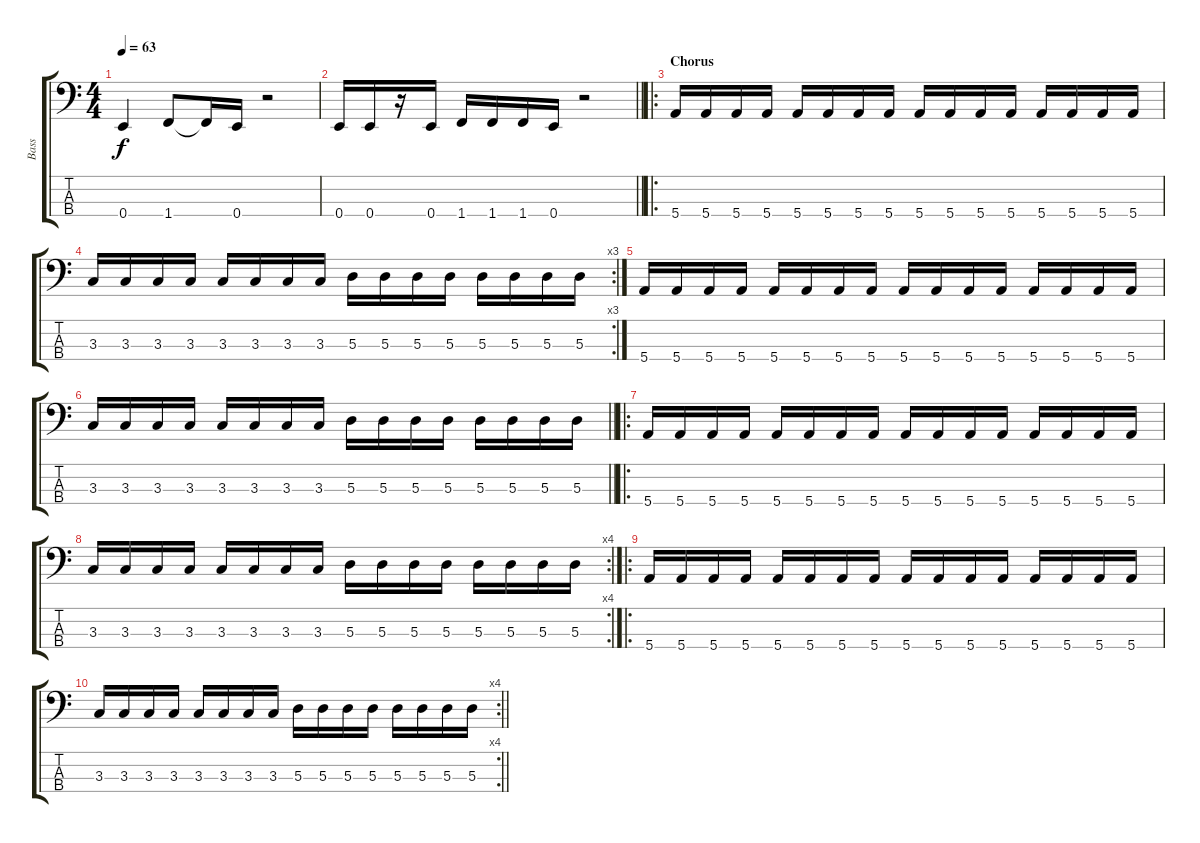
\track ("Bass" "Bass") {instrument electricbassfinger}
\staff {score tabs}
\tuning (G2 D2 A1 E1) {hide}
\ts (4 4)
\tempo 63
\clef f4
\ks c
0.4.4{dy f} 1.4.8 1.4{t}.16 0.4.16 r.2 |
\barLineRight lightlight
0.4.16 0.4.16 r.16 0.4.16 1.4.16 1.4.16 1.4.16 0.4.16 r.2 |
\ro
\section ("" "Chorus")
5.4.16 5.4.16 5.4.16 5.4.16 5.4.16 5.4.16 5.4.16 5.4.16 5.4.16 5.4.16 5.4.16 5.4.16 5.4.16 5.4.16 5.4.16 5.4.16 |
\rc 3
3.3.16 3.3.16 3.3.16 3.3.16 3.3.16 3.3.16 3.3.16 3.3.16 5.3.16 5.3.16 5.3.16 5.3.16 5.3.16 5.3.16 5.3.16 5.3.16 |
5.4.16 5.4.16 5.4.16 5.4.16 5.4.16 5.4.16 5.4.16 5.4.16 5.4.16 5.4.16 5.4.16 5.4.16 5.4.16 5.4.16 5.4.16 5.4.16 |
\barLineRight lightlight
3.3.16 3.3.16 3.3.16 3.3.16 3.3.16 3.3.16 3.3.16 3.3.16 5.3.16 5.3.16 5.3.16 5.3.16 5.3.16 5.3.16 5.3.16 5.3.16 |
\ro
5.4.16 5.4.16 5.4.16 5.4.16 5.4.16 5.4.16 5.4.16 5.4.16 5.4.16 5.4.16 5.4.16 5.4.16 5.4.16 5.4.16 5.4.16 5.4.16 |
\rc 4
3.3.16 3.3.16 3.3.16 3.3.16 3.3.16 3.3.16 3.3.16 3.3.16 5.3.16 5.3.16 5.3.16 5.3.16 5.3.16 5.3.16 5.3.16 5.3.16 |
\ro
5.4.16 5.4.16 5.4.16 5.4.16 5.4.16 5.4.16 5.4.16 5.4.16 5.4.16 5.4.16 5.4.16 5.4.16 5.4.16 5.4.16 5.4.16 5.4.16 |
\rc 4
\barLineRight lightlight
3.3.16 3.3.16 3.3.16 3.3.16 3.3.16 3.3.16 3.3.16 3.3.16 5.3.16 5.3.16 5.3.16 5.3.16 5.3.16 5.3.16 5.3.16 5.3.16
